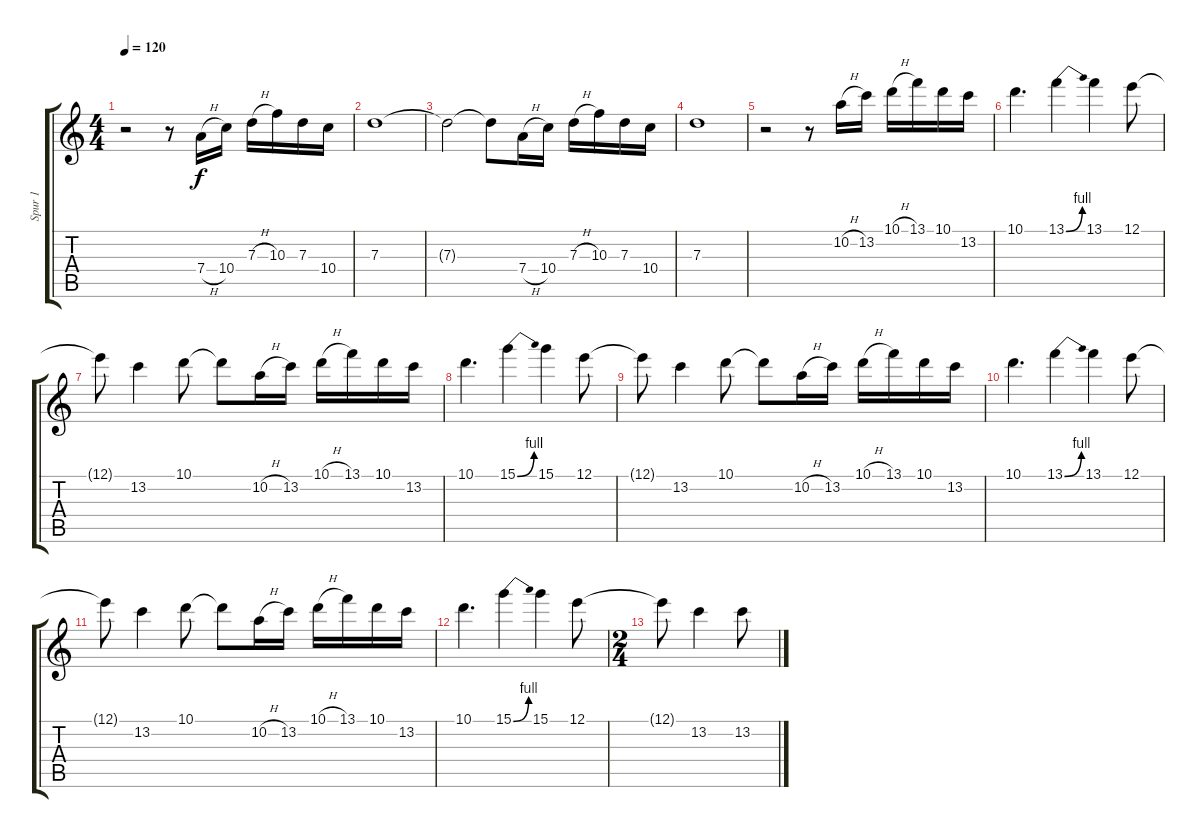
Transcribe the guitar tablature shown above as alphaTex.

\track ("Spur 1" "Spur 1") {instrument distortionguitar}
\staff {score tabs}
\tuning (E4 B3 G3 D3 A2 E2) {hide}
\ts (4 4)
\tempo 120
\clef g2
\ks c
r.2{dy f instrument distortionguitar} r.8 7.4{h}.16 10.4.16 7.3{h}.16 10.3.16 7.3.16 10.4.16 |
7.3.1 |
7.3{t}.2 7.3{t}.8 7.4{h}.16 10.4.16 7.3{h}.16 10.3.16 7.3.16 10.4.16 |
7.3.1 |
r.2 r.8 10.2{h}.16 13.2.16 10.1{h}.16 13.1.16 10.1.16 13.2.16 |
10.1.4{d} 13.1{be (bend 0 0 60 4)}.4 13.1.4 12.1.8 |
12.1{t}.8 13.2.4 10.1.8 10.1{t}.8 10.2{h}.16 13.2.16 10.1{h}.16 13.1.16 10.1.16 13.2.16 |
10.1.4{d} 15.1{be (bend 0 0 60 4)}.4 15.1.4 12.1.8 |
12.1{t}.8 13.2.4 10.1.8 10.1{t}.8 10.2{h}.16 13.2.16 10.1{h}.16 13.1.16 10.1.16 13.2.16 |
10.1.4{d} 13.1{be (bend 0 0 60 4)}.4 13.1.4 12.1.8 |
12.1{t}.8 13.2.4 10.1.8 10.1{t}.8 10.2{h}.16 13.2.16 10.1{h}.16 13.1.16 10.1.16 13.2.16 |
10.1.4{d} 15.1{be (bend 0 0 60 4)}.4 15.1.4 12.1.8 |
\ts (2 4)
12.1{t}.8 13.2.4 13.2.8
